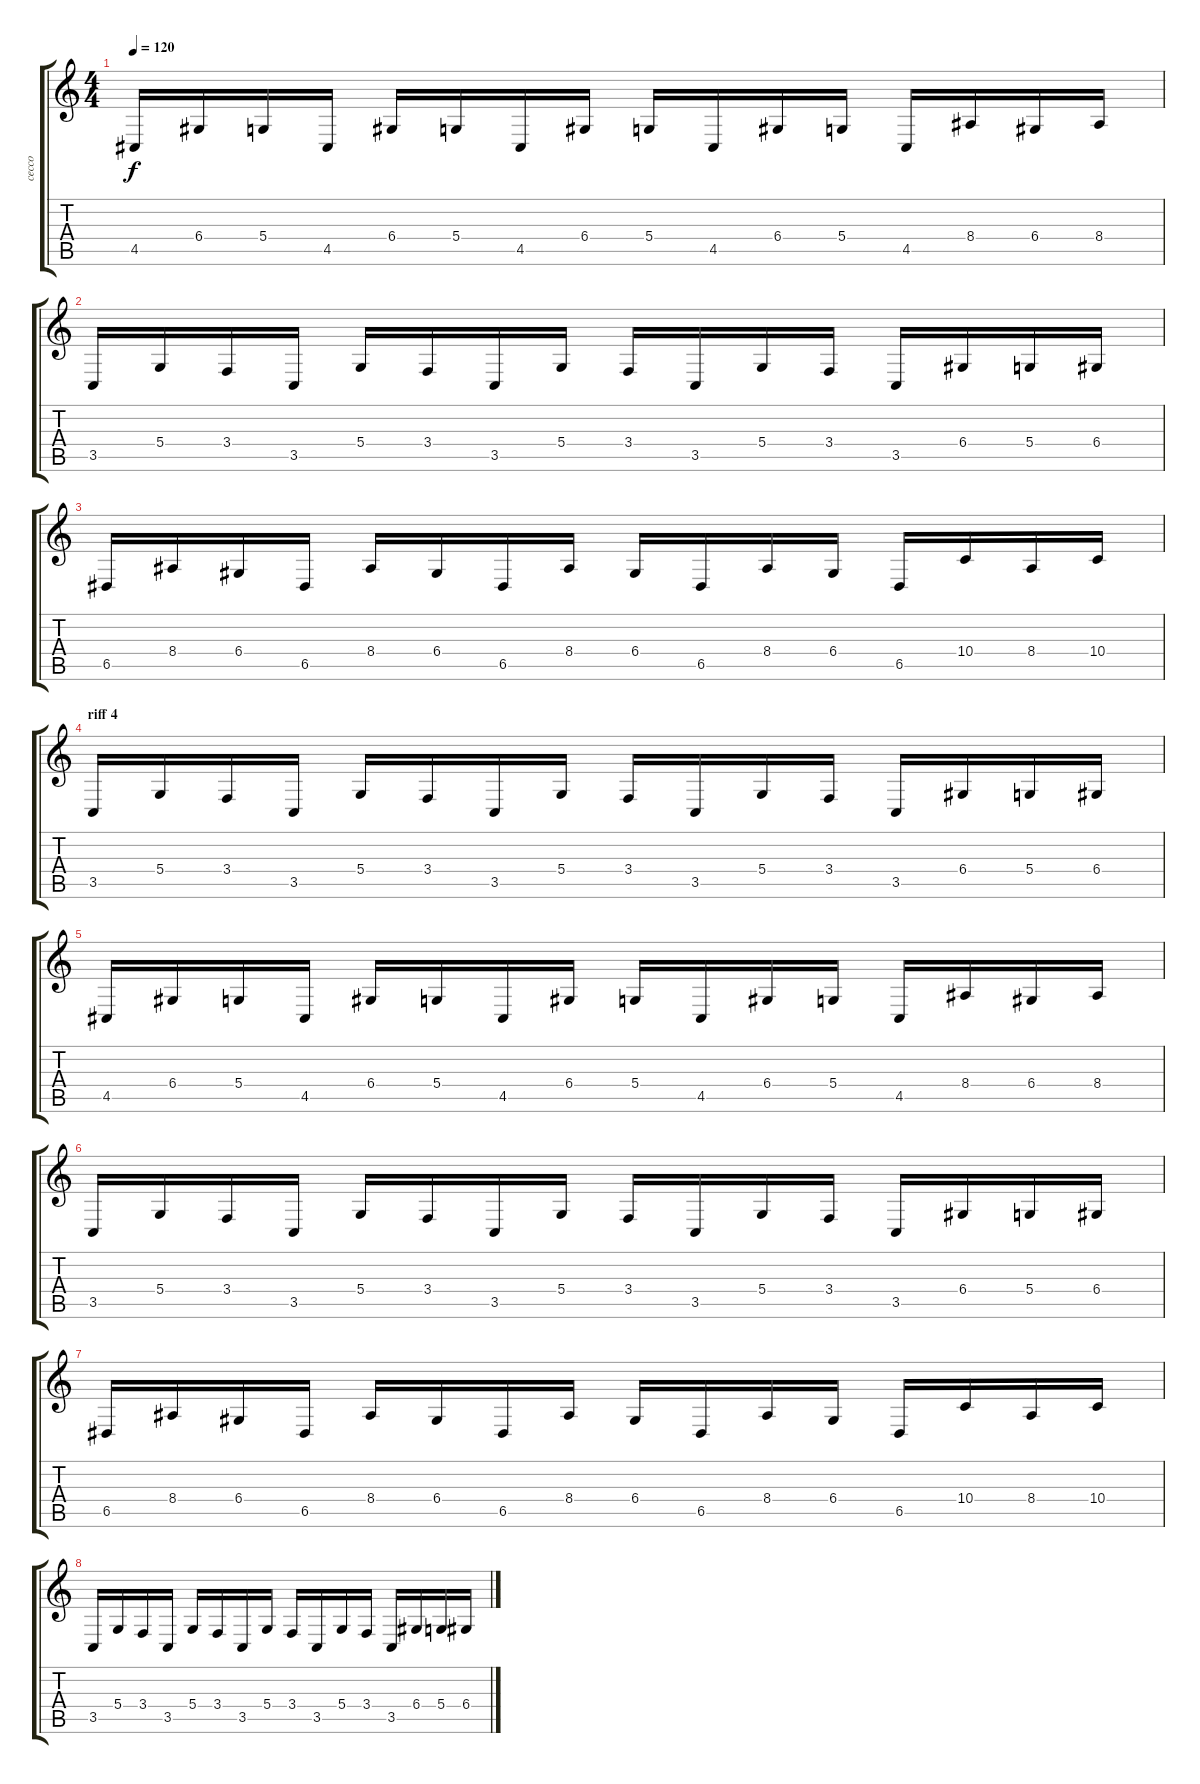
\track ("cecco" "cecco") {instrument acousticgrandpiano}
\staff {score tabs}
\tuning (E4 B3 G3 D3 A2 E2) {hide}
\ts (4 4)
\tempo 120
\clef g2
\ks c
4.5.16{dy f} 6.4.16 5.4.16 4.5.16 6.4.16 5.4.16 4.5.16 6.4.16 5.4.16 4.5.16 6.4.16 5.4.16 4.5.16 8.4.16 6.4.16 8.4.16 |
3.5.16 5.4.16 3.4.16 3.5.16 5.4.16 3.4.16 3.5.16 5.4.16 3.4.16 3.5.16 5.4.16 3.4.16 3.5.16 6.4.16 5.4.16 6.4.16 |
6.5.16 8.4.16 6.4.16 6.5.16 8.4.16 6.4.16 6.5.16 8.4.16 6.4.16 6.5.16 8.4.16 6.4.16 6.5.16 10.4.16 8.4.16 10.4.16 |
\section ("" "riff 4")
3.5.16 5.4.16 3.4.16 3.5.16 5.4.16 3.4.16 3.5.16 5.4.16 3.4.16 3.5.16 5.4.16 3.4.16 3.5.16 6.4.16 5.4.16 6.4.16 |
4.5.16 6.4.16 5.4.16 4.5.16 6.4.16 5.4.16 4.5.16 6.4.16 5.4.16 4.5.16 6.4.16 5.4.16 4.5.16 8.4.16 6.4.16 8.4.16 |
3.5.16 5.4.16 3.4.16 3.5.16 5.4.16 3.4.16 3.5.16 5.4.16 3.4.16 3.5.16 5.4.16 3.4.16 3.5.16 6.4.16 5.4.16 6.4.16 |
6.5.16 8.4.16 6.4.16 6.5.16 8.4.16 6.4.16 6.5.16 8.4.16 6.4.16 6.5.16 8.4.16 6.4.16 6.5.16 10.4.16 8.4.16 10.4.16 |
3.5.16 5.4.16 3.4.16 3.5.16 5.4.16 3.4.16 3.5.16 5.4.16 3.4.16 3.5.16 5.4.16 3.4.16 3.5.16 6.4.16 5.4.16 6.4.16
